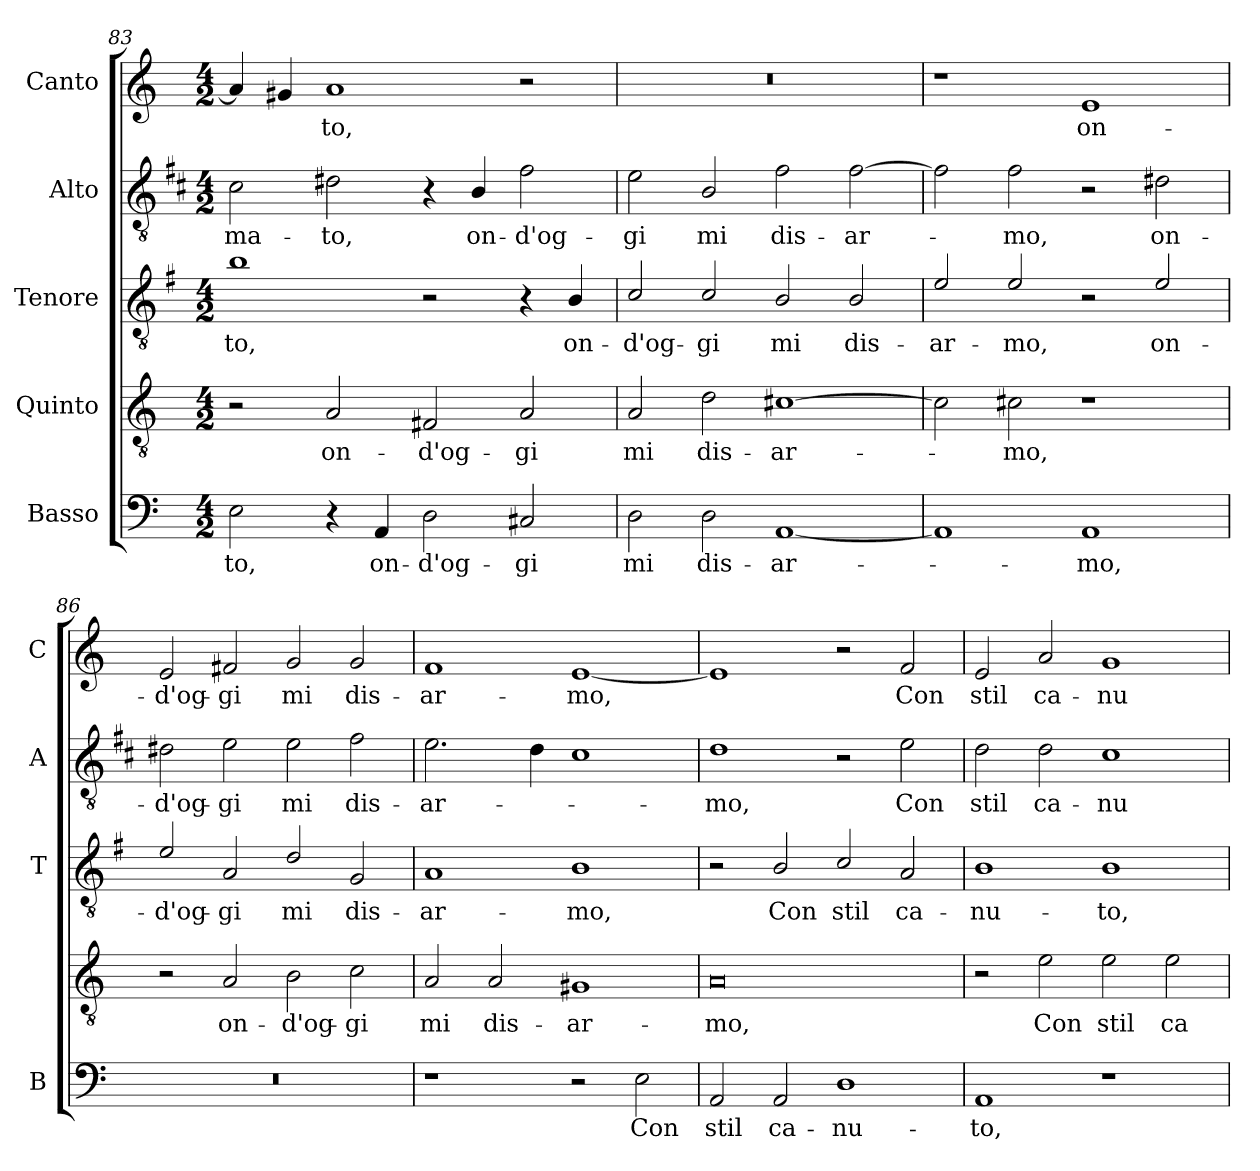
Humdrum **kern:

**kern	**text	**kern	**text	**kern	**text	**kern	**text	**kern	**text
*part5	*part5	*part4	*part4	*part3	*part3	*part2	*part2	*part1	*part1
*staff5	*staff5	*staff4	*staff4	*staff3	*staff3	*staff2	*staff2	*staff1	*staff1
*I"Basso	*	*I"Quinto	*	*I"Tenore	*	*I"Alto	*	*I"Canto	*
*I'B	*	*	*	*I'T	*	*I'A	*	*I'C	*
*clefF4	*	*clefGv2	*	*clefGv2	*	*clefGv2	*	*clefG2	*
*	*	*	*	*ITrd4c7	*	*ITrd1c2	*	*	*
*k[]	*	*k[]	*	*k[]	*	*k[]	*	*k[]	*
*C:	*	*C:	*	*C:	*	*C:	*	*C:	*
*M4/2	*	*M4/2	*	*M4/2	*	*M4/2	*	*M4/2	*
=83	=83	=83	=83	=83	=83	=83	=83	=83	=83
!	!LO:LY:b	!	!	!	!LO:LY:b	!	!LO:LY:b	!	!
2E\	-to,	2r	.	1e	-to,	2B\	-ma-	4a/]	.
.	.	.	.	.	.	.	.	4g#X/	.
!	!	!	!LO:LY:b	!	!	!	!LO:LY:b	!	!LO:LY:b
4r	.	2A/	on-	.	.	2c#X\	-to,	1a	-to,
!	!LO:LY:b	!	!	!	!	!	!	!	!
4AA/	on-	.	.	.	.	.	.	.	.
!	!LO:LY:b	!	!LO:LY:b	!	!	!	!	!	!
2D\	-d'og-	2F#X/	-d'og-	2r	.	4r	.	.	.
!	!	!	!	!	!	!	!LO:LY:b	!	!
.	.	.	.	.	.	4A/	on-	.	.
!	!LO:LY:b	!	!LO:LY:b	!	!	!	!LO:LY:b	!	!
2C#X/	-gi	2A/	-gi	4r	.	2e\	-d'og-	2r	.
!	!	!	!	!	!LO:LY:b	!	!	!	!
.	.	.	.	4E/	on-	.	.	.	.
=84	=84	=84	=84	=84	=84	=84	=84	=84	=84
!	!LO:LY:b	!	!LO:LY:b	!	!LO:LY:b	!	!LO:LY:b	!	!
2D\	mi	2A/	mi	2F/	-d'og-	2d\	-gi	0r	.
!	!LO:LY:b	!	!LO:LY:b	!	!LO:LY:b	!	!LO:LY:b	!	!
2D\	dis-	2d\	dis-	2F/	-gi	2A/	mi	.	.
!	!LO:LY:b	!	!LO:LY:b	!	!LO:LY:b	!	!LO:LY:b	!	!
[1AA	-ar-	[1c#X	-ar-	2E/	mi	2e\	dis-	.	.
!	!	!	!	!	!LO:LY:b	!	!LO:LY:b	!	!
.	.	.	.	2E/	dis-	[2e\	-ar-	.	.
=85	=85	=85	=85	=85	=85	=85	=85	=85	=85
!	!	!	!	!	!LO:LY:b	!	!	!	!
1AA]	.	2c#\]	.	2A/	-ar-	2e\]	.	1r	.
!	!	!	!LO:LY:b	!	!LO:LY:b	!	!LO:LY:b	!	!
.	.	2c#X\	-mo,	2A/	-mo,	2e\	-mo,	.	.
!	!LO:LY:b	!	!	!	!	!	!	!	!LO:LY:b
1AA	-mo,	1r	.	2r	.	2r	.	1e	on-
!	!	!	!	!	!LO:LY:b	!	!LO:LY:b	!	!
.	.	.	.	2A/	on-	2c#X\	on-	.	.
=86	=86	=86	=86	=86	=86	=86	=86	=86	=86
!	!	!	!	!	!LO:LY:b	!	!LO:LY:b	!	!LO:LY:b
0r	.	2r	.	2A/	-d'og-	2c#X\	-d'og-	2e/	-d'og-
!	!	!	!LO:LY:b	!	!LO:LY:b	!	!LO:LY:b	!	!LO:LY:b
.	.	2A/	on-	2D/	-gi	2d\	-gi	2f#X/	-gi
!	!	!	!LO:LY:b	!	!LO:LY:b	!	!LO:LY:b	!	!LO:LY:b
.	.	2B\	-d'og-	2G/	mi	2d\	mi	2g/	mi
!	!	!	!LO:LY:b	!	!LO:LY:b	!	!LO:LY:b	!	!LO:LY:b
.	.	2c\	-gi	2C/	dis-	2e\	dis-	2g/	dis-
!!LO:PB:g=z
=87	=87	=87	=87	=87	=87	=87	=87	=87	=87
!	!	!	!LO:LY:b	!	!LO:LY:b	!	!LO:LY:b	!	!LO:LY:b
1r	.	2A/	mi	1D	-ar-	2.d\	-ar-	1f	-ar-
!	!	!	!LO:LY:b	!	!	!	!	!	!
.	.	2A/	dis-	.	.	.	.	.	.
.	.	.	.	.	.	4c\	.	.	.
!	!	!	!LO:LY:b	!	!LO:LY:b	!	!	!	!LO:LY:b
2r	.	1G#X	-ar-	1E	-mo,	1B	.	[1e	-mo,
!	!LO:LY:b	!	!	!	!	!	!	!	!
2E\	Con	.	.	.	.	.	.	.	.
=88	=88	=88	=88	=88	=88	=88	=88	=88	=88
!	!LO:LY:b	!	!LO:LY:b	!	!	!	!LO:LY:b	!	!
2AA/	stil	0A	-mo,	2r	.	1c	-mo,	1e]	.
!	!LO:LY:b	!	!	!	!LO:LY:b	!	!	!	!
2AA/	ca-	.	.	2E/	Con	.	.	.	.
!	!LO:LY:b	!	!	!	!LO:LY:b	!	!	!	!
1D	-nu-	.	.	2F/	stil	2r	.	2r	.
!	!	!	!	!	!LO:LY:b	!	!LO:LY:b	!	!LO:LY:b
.	.	.	.	2D/	ca-	2d\	Con	2f/	Con
=89	=89	=89	=89	=89	=89	=89	=89	=89	=89
!	!LO:LY:b	!	!	!	!LO:LY:b	!	!LO:LY:b	!	!LO:LY:b
1AA	-to,	2r	.	1E	-nu-	2c\	stil	2e/	stil
!	!	!	!LO:LY:b	!	!	!	!LO:LY:b	!	!LO:LY:b
.	.	2e\	Con	.	.	2c\	ca-	2a/	ca-
!	!	!	!LO:LY:b	!	!LO:LY:b	!	!LO:LY:b	!	!LO:LY:b
1r	.	2e\	stil	1E	-to,	1B	-nu-	1g	-nu-
!	!	!	!LO:LY:b	!	!	!	!	!	!
.	.	2e\	ca-	.	.	.	.	.	.
=	=	=	=	=	=	=	=	=	=
*-	*-	*-	*-	*-	*-	*-	*-	*-	*-
